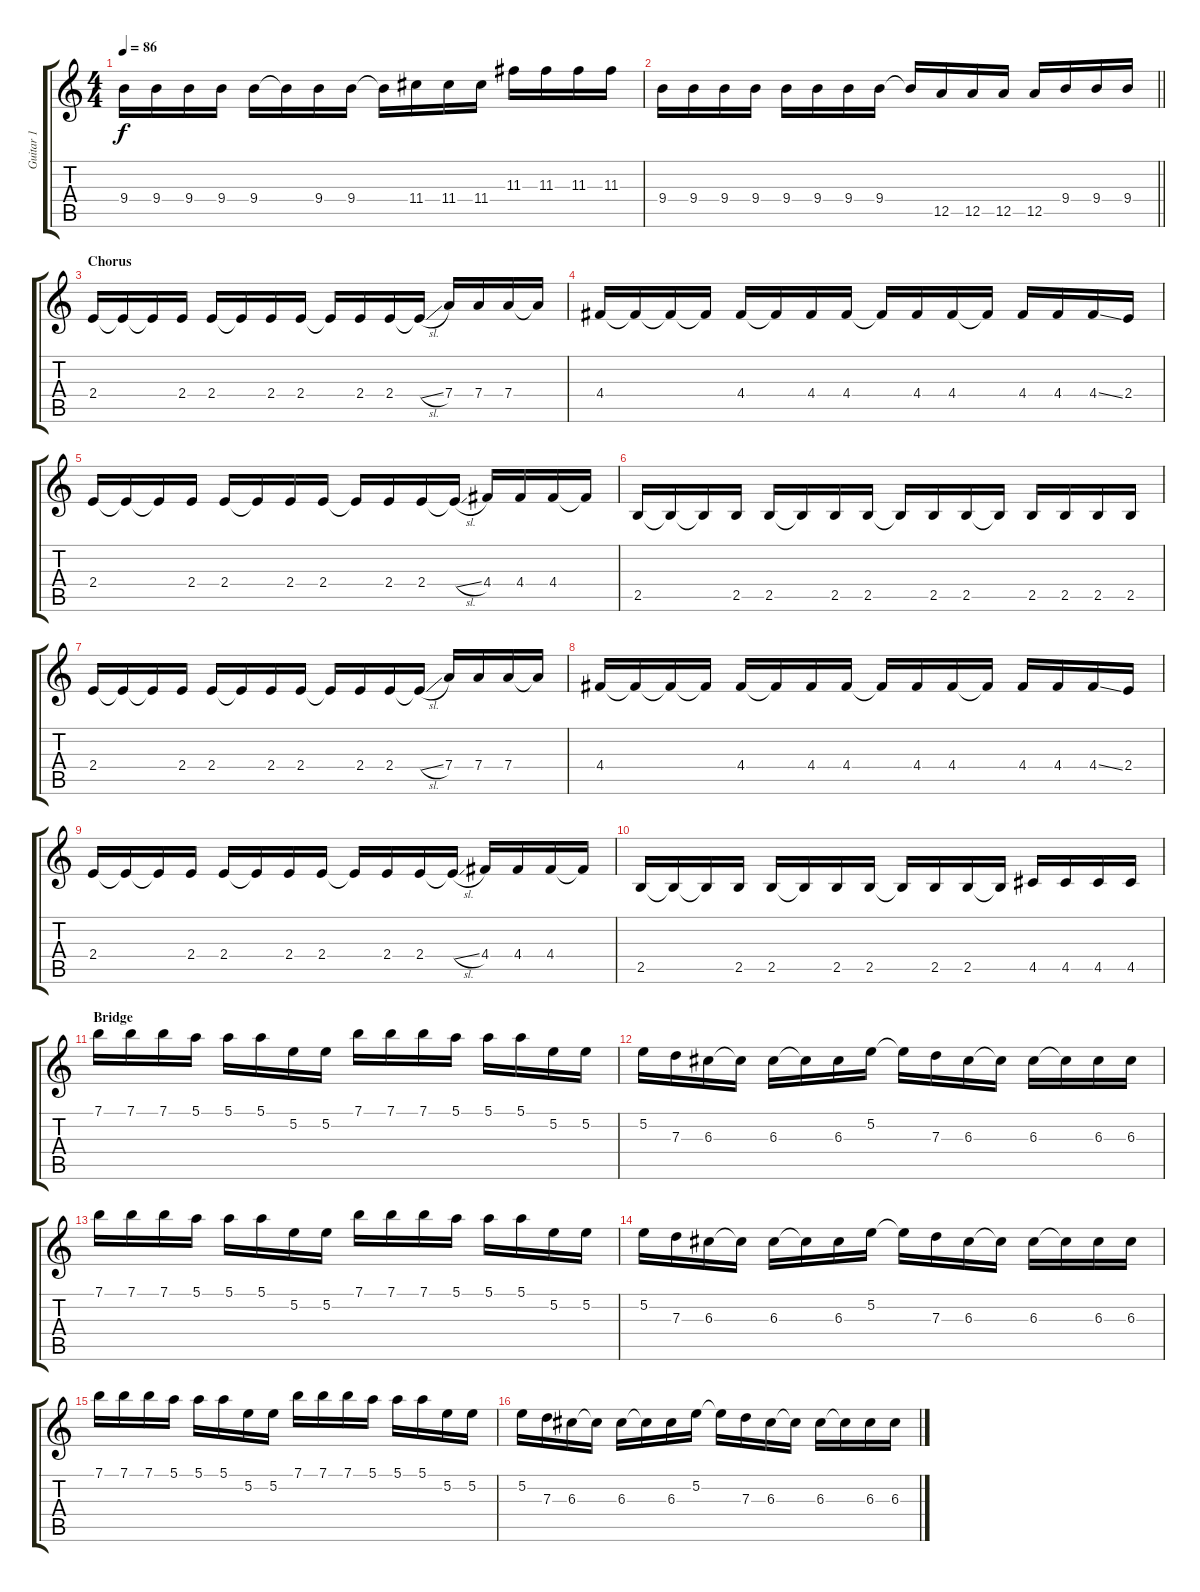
\track ("Guitar 1" "Guitar 1") {instrument electricguitarclean}
\staff {score tabs}
\tuning (E4 B3 G3 D3 A2 E2) {hide}
\ts (4 4)
\tempo 86
\clef g2
\ks c
9.4.16{dy f} 9.4.16 9.4.16 9.4.16 9.4.16 9.4{t}.16 9.4.16 9.4.16 9.4{t}.16 11.4.16 11.4.16 11.4.16 11.3.16 11.3.16 11.3.16 11.3.16 |
\barLineRight lightlight
9.4.16 9.4.16 9.4.16 9.4.16 9.4.16 9.4.16 9.4.16 9.4.16 9.4{t}.16 12.5.16 12.5.16 12.5.16 12.5.16 9.4.16 9.4.16 9.4.16 |
\section ("" "Chorus")
2.4.16 2.4{t}.16 2.4{t}.16 2.4.16 2.4.16 2.4{t}.16 2.4.16 2.4.16 2.4{t}.16 2.4.16 2.4.16 2.4{sl t}.16 7.4.16 7.4.16 7.4.16 7.4{t}.16 |
4.4.16 4.4{t}.16 4.4{t}.16 4.4{t}.16 4.4.16 4.4{t}.16 4.4.16 4.4.16 4.4{t}.16 4.4.16 4.4.16 4.4{t}.16 4.4.16 4.4.16 4.4{ss}.16 2.4.16 |
2.4.16 2.4{t}.16 2.4{t}.16 2.4.16 2.4.16 2.4{t}.16 2.4.16 2.4.16 2.4{t}.16 2.4.16 2.4.16 2.4{sl t}.16 4.4.16 4.4.16 4.4.16 4.4{t}.16 |
2.5.16 2.5{t}.16 2.5{t}.16 2.5.16 2.5.16 2.5{t}.16 2.5.16 2.5.16 2.5{t}.16 2.5.16 2.5.16 2.5{t}.16 2.5.16 2.5.16 2.5.16 2.5.16 |
2.4.16 2.4{t}.16 2.4{t}.16 2.4.16 2.4.16 2.4{t}.16 2.4.16 2.4.16 2.4{t}.16 2.4.16 2.4.16 2.4{sl t}.16 7.4.16 7.4.16 7.4.16 7.4{t}.16 |
4.4.16 4.4{t}.16 4.4{t}.16 4.4{t}.16 4.4.16 4.4{t}.16 4.4.16 4.4.16 4.4{t}.16 4.4.16 4.4.16 4.4{t}.16 4.4.16 4.4.16 4.4{ss}.16 2.4.16 |
2.4.16 2.4{t}.16 2.4{t}.16 2.4.16 2.4.16 2.4{t}.16 2.4.16 2.4.16 2.4{t}.16 2.4.16 2.4.16 2.4{sl t}.16 4.4.16 4.4.16 4.4.16 4.4{t}.16 |
2.5.16 2.5{t}.16 2.5{t}.16 2.5.16 2.5.16 2.5{t}.16 2.5.16 2.5.16 2.5{t}.16 2.5.16 2.5.16 2.5{t}.16 4.5.16 4.5.16 4.5.16 4.5.16 |
\section ("" "Bridge")
7.1.16 7.1.16 7.1.16 5.1.16 5.1.16 5.1.16 5.2.16 5.2.16 7.1.16 7.1.16 7.1.16 5.1.16 5.1.16 5.1.16 5.2.16 5.2.16 |
5.2.16 7.3.16 6.3.16 6.3{t}.16 6.3.16 6.3{t}.16 6.3.16 5.2.16 5.2{t}.16 7.3.16 6.3.16 6.3{t}.16 6.3.16 6.3{t}.16 6.3.16 6.3.16 |
7.1.16 7.1.16 7.1.16 5.1.16 5.1.16 5.1.16 5.2.16 5.2.16 7.1.16 7.1.16 7.1.16 5.1.16 5.1.16 5.1.16 5.2.16 5.2.16 |
5.2.16 7.3.16 6.3.16 6.3{t}.16 6.3.16 6.3{t}.16 6.3.16 5.2.16 5.2{t}.16 7.3.16 6.3.16 6.3{t}.16 6.3.16 6.3{t}.16 6.3.16 6.3.16 |
7.1.16 7.1.16 7.1.16 5.1.16 5.1.16 5.1.16 5.2.16 5.2.16 7.1.16 7.1.16 7.1.16 5.1.16 5.1.16 5.1.16 5.2.16 5.2.16 |
5.2.16 7.3.16 6.3.16 6.3{t}.16 6.3.16 6.3{t}.16 6.3.16 5.2.16 5.2{t}.16 7.3.16 6.3.16 6.3{t}.16 6.3.16 6.3{t}.16 6.3.16 6.3.16
